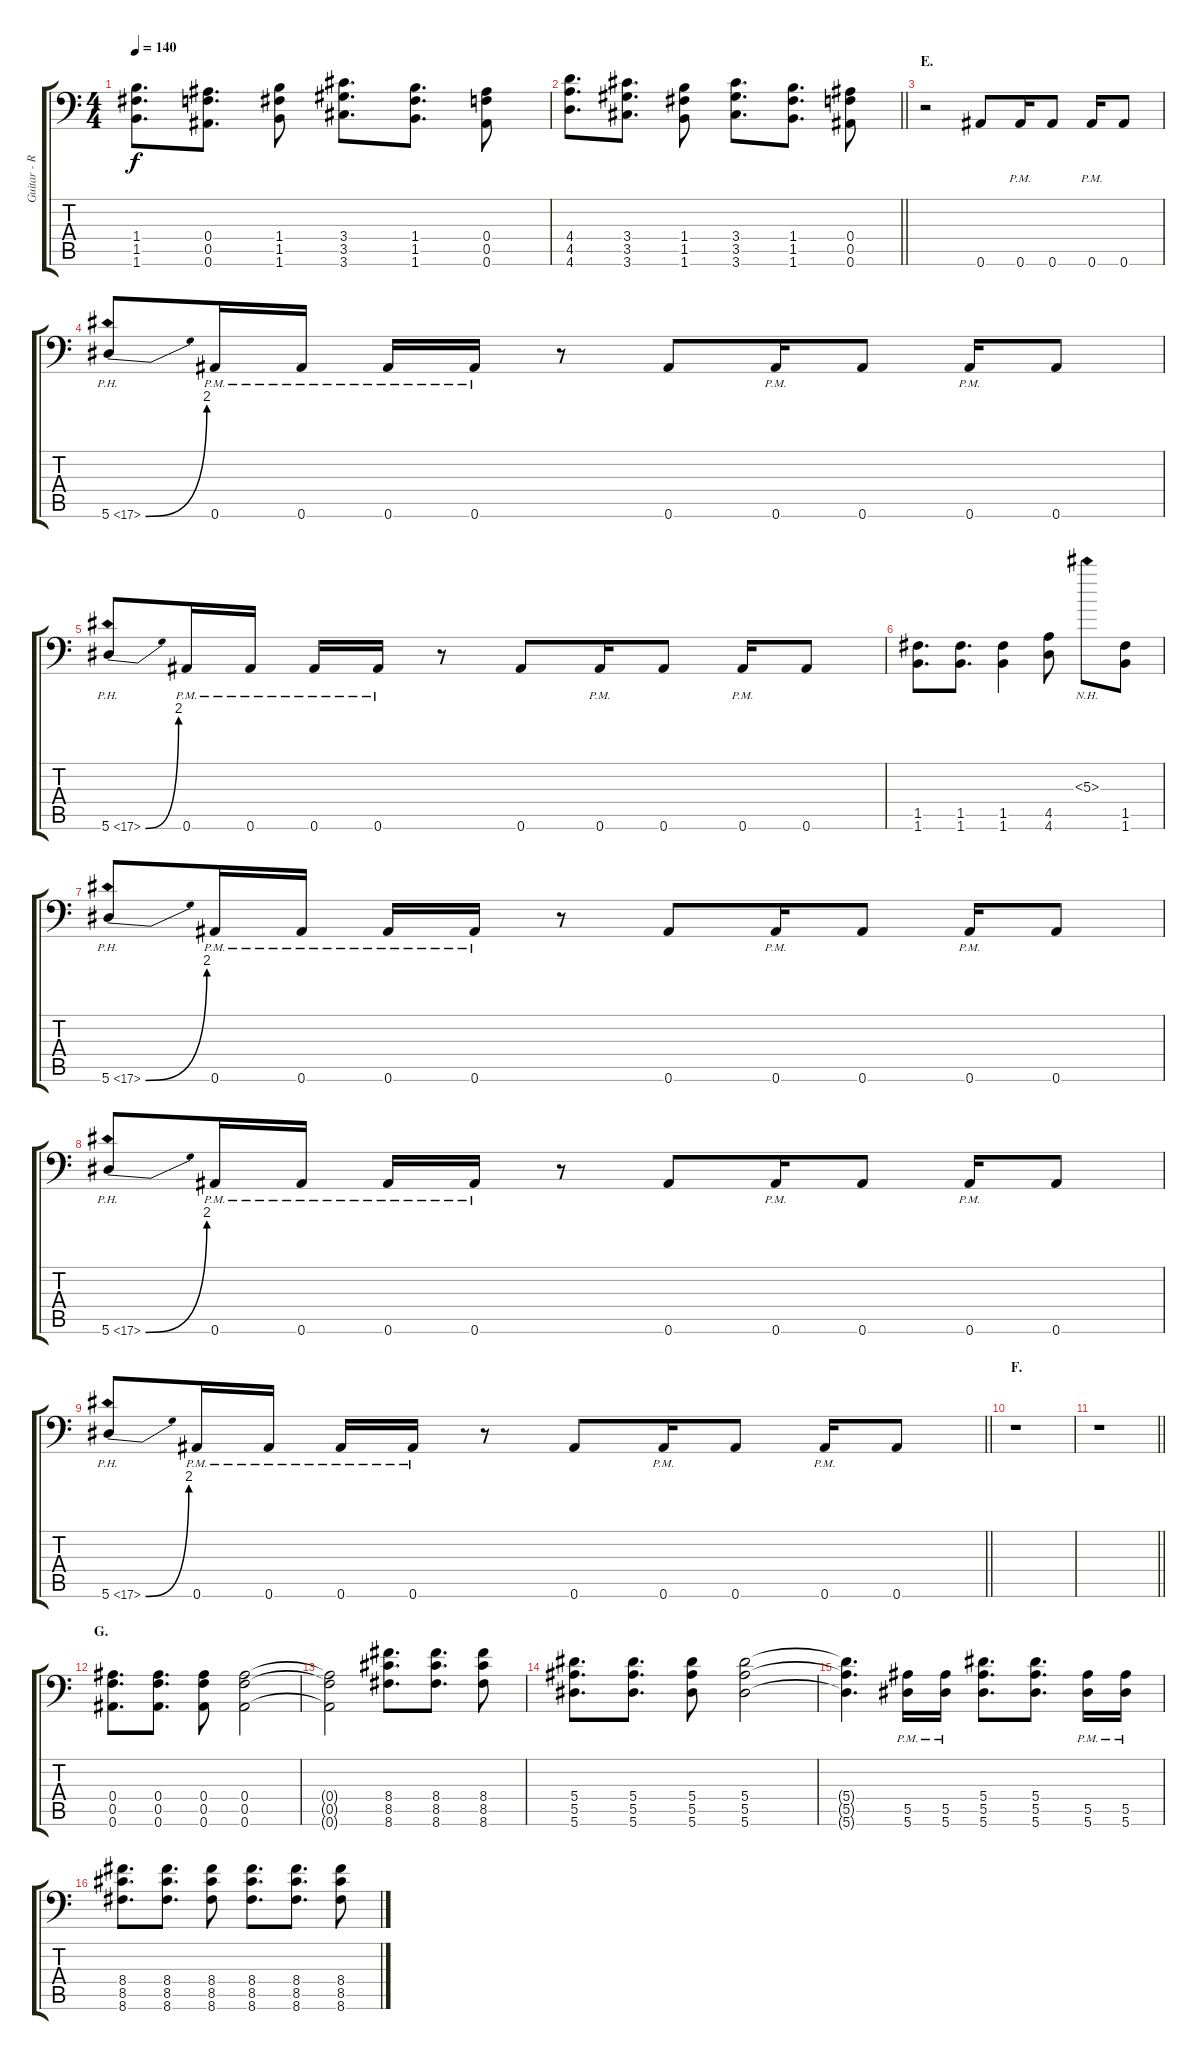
\track ("Guitar - Right" "Guitar - R") {instrument distortionguitar}
\staff {score tabs}
\tuning (C4 G3 Eb3 Bb2 F2 Bb1) {hide}
\ts (4 4)
\tempo 140
\clef f4
\ks c
(1.4 1.5 1.6).8{d dy f} (0.4 0.5 0.6).8{d} (1.4 1.5 1.6).8 (3.4 3.5 3.6).8{d} (1.4 1.5 1.6).8{d} (0.4 0.5 0.6).8 |
\barLineRight lightlight
(4.4 4.5 4.6).8{d} (3.4 3.5 3.6).8{d} (1.4 1.5 1.6).8 (3.4 3.5 3.6).8{d} (1.4 1.5 1.6).8{d} (0.4 0.5 0.6).8 |
\section ("" "E.")
r.2 0.6.8 0.6{pm}.16 0.6.8 0.6{pm}.16 0.6.8 |
5.6{be (bend 0 0 60 8) ph 12}.8{instrument guitarharmonics} 0.6{pm}.16{instrument distortionguitar} 0.6{pm}.16 0.6{pm}.16 0.6{pm}.16 r.8 0.6.8 0.6{pm}.16 0.6.8 0.6{pm}.16 0.6.8 |
5.6{be (bend 0 0 60 8) ph 12}.8{instrument guitarharmonics} 0.6{pm}.16{instrument distortionguitar} 0.6{pm}.16 0.6{pm}.16 0.6{pm}.16 r.8 0.6.8 0.6{pm}.16 0.6.8 0.6{pm}.16 0.6.8 |
(1.5 1.6).8{d} (1.5 1.6).8{d} (1.5 1.6).4 (4.5 4.6).8 5.3{nh}.8 (1.5 1.6).8 |
5.6{be (bend 0 0 60 8) ph 12}.8{instrument guitarharmonics} 0.6{pm}.16{instrument distortionguitar} 0.6{pm}.16 0.6{pm}.16 0.6{pm}.16 r.8 0.6.8 0.6{pm}.16 0.6.8 0.6{pm}.16 0.6.8 |
5.6{be (bend 0 0 60 8) ph 12}.8{instrument guitarharmonics} 0.6{pm}.16{instrument distortionguitar} 0.6{pm}.16 0.6{pm}.16 0.6{pm}.16 r.8 0.6.8 0.6{pm}.16 0.6.8 0.6{pm}.16 0.6.8 |
\barLineRight lightlight
5.6{be (bend 0 0 60 8) ph 12}.8{instrument guitarharmonics} 0.6{pm}.16{instrument distortionguitar} 0.6{pm}.16 0.6{pm}.16 0.6{pm}.16 r.8 0.6.8 0.6{pm}.16 0.6.8 0.6{pm}.16 0.6.8 |
\section ("" "F.")
r.1 |
\barLineRight lightlight
r.1 |
\section ("" "G.")
(0.4 0.5 0.6).8{d} (0.4 0.5 0.6).8{d} (0.4 0.5 0.6).8 (0.4 0.5 0.6).2 |
(0.4{t} 0.5{t} 0.6{t}).2 (8.4 8.5 8.6).8{d} (8.4 8.5 8.6).8{d} (8.4 8.5 8.6).8 |
(5.4 5.5 5.6).8{d} (5.4 5.5 5.6).8{d} (5.4 5.5 5.6).8 (5.4 5.5 5.6).2 |
(5.4{t} 5.5{t} 5.6{t}).4{d} (5.5{pm} 5.6{pm}).16 (5.5{pm} 5.6{pm}).16 (5.4 5.5 5.6).8{d} (5.4 5.5 5.6).8{d} (5.5{pm} 5.6{pm}).16 (5.5{pm} 5.6{pm}).16 |
(8.4 8.5 8.6).8{d} (8.4 8.5 8.6).8{d} (8.4 8.5 8.6).8 (8.4 8.5 8.6).8{d} (8.4 8.5 8.6).8{d} (8.4 8.5 8.6).8
